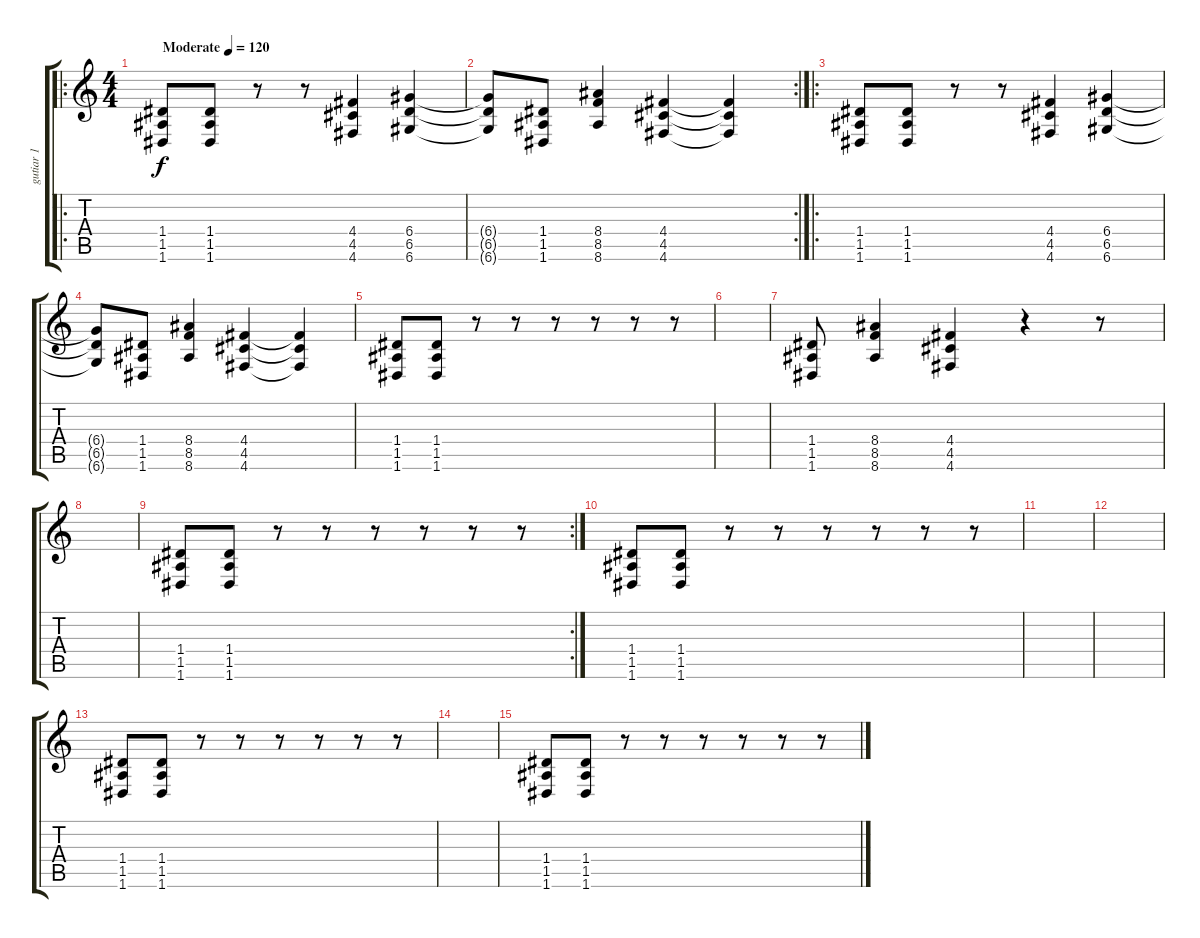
\track ("gutiar 1" "gutiar 1") {instrument distortionguitar}
\staff {score tabs}
\tuning (E4 B3 G3 D3 A2 D2) {hide}
\ro
\ts (4 4)
\tempo (120 "Moderate")
\clef g2
\ks c
(1.4 1.5 1.6).8{dy f instrument distortionguitar} (1.4 1.5 1.6).8 r.8 r.8 (4.4 4.5 4.6).4 (6.4 6.5 6.6).4 |
\rc 2
(6.4{t} 6.5{t} 6.6{t}).8 (1.4 1.5 1.6).8 (8.4 8.5 8.6).4 (4.4 4.5 4.6).4 (4.4{t} 4.5{t} 4.6{t}).4 |
\ro
(1.4 1.5 1.6).8 (1.4 1.5 1.6).8 r.8 r.8 (4.4 4.5 4.6).4 (6.4 6.5 6.6).4 |
(6.4{t} 6.5{t} 6.6{t}).8 (1.4 1.5 1.6).8 (8.4 8.5 8.6).4 (4.4 4.5 4.6).4 (4.4{t} 4.5{t} 4.6{t}).4 |
(1.4 1.5 1.6).8 (1.4 1.5 1.6).8 r.8 r.8 r.8 r.8 r.8 r.8 |
|
(1.4 1.5 1.6).8 (8.4 8.5 8.6).4 (4.4 4.5 4.6).4 r.4 r.8 |
|
\rc 2
(1.4 1.5 1.6).8 (1.4 1.5 1.6).8 r.8 r.8 r.8 r.8 r.8 r.8 |
(1.4 1.5 1.6).8 (1.4 1.5 1.6).8 r.8 r.8 r.8 r.8 r.8 r.8 |
|
|
(1.4 1.5 1.6).8 (1.4 1.5 1.6).8 r.8 r.8 r.8 r.8 r.8 r.8 |
|
(1.4 1.5 1.6).8 (1.4 1.5 1.6).8 r.8 r.8 r.8 r.8 r.8 r.8
